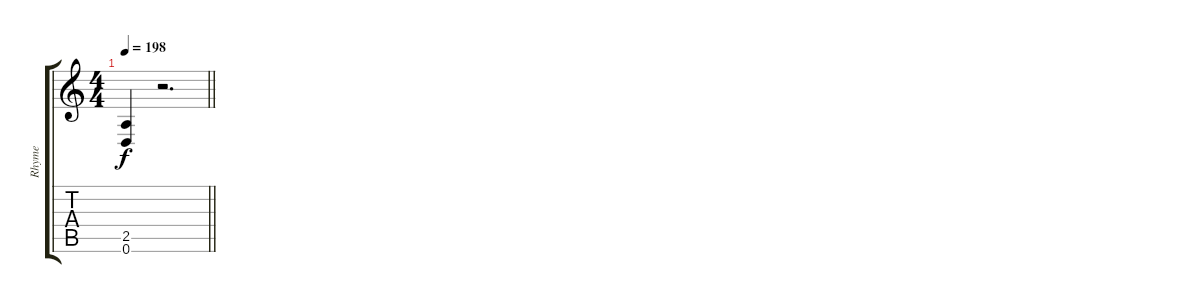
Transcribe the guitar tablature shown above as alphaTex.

\track ("Rhyme" "Rhyme") {instrument distortionguitar}
\staff {score tabs}
\tuning (D4 A3 F3 C3 G2 D2) {hide}
\ts (4 4)
\tempo 198
\clef g2
\barLineRight lightlight
\ks c
(2.5{t} 0.6{t}).4{dy f} r.2{d}
